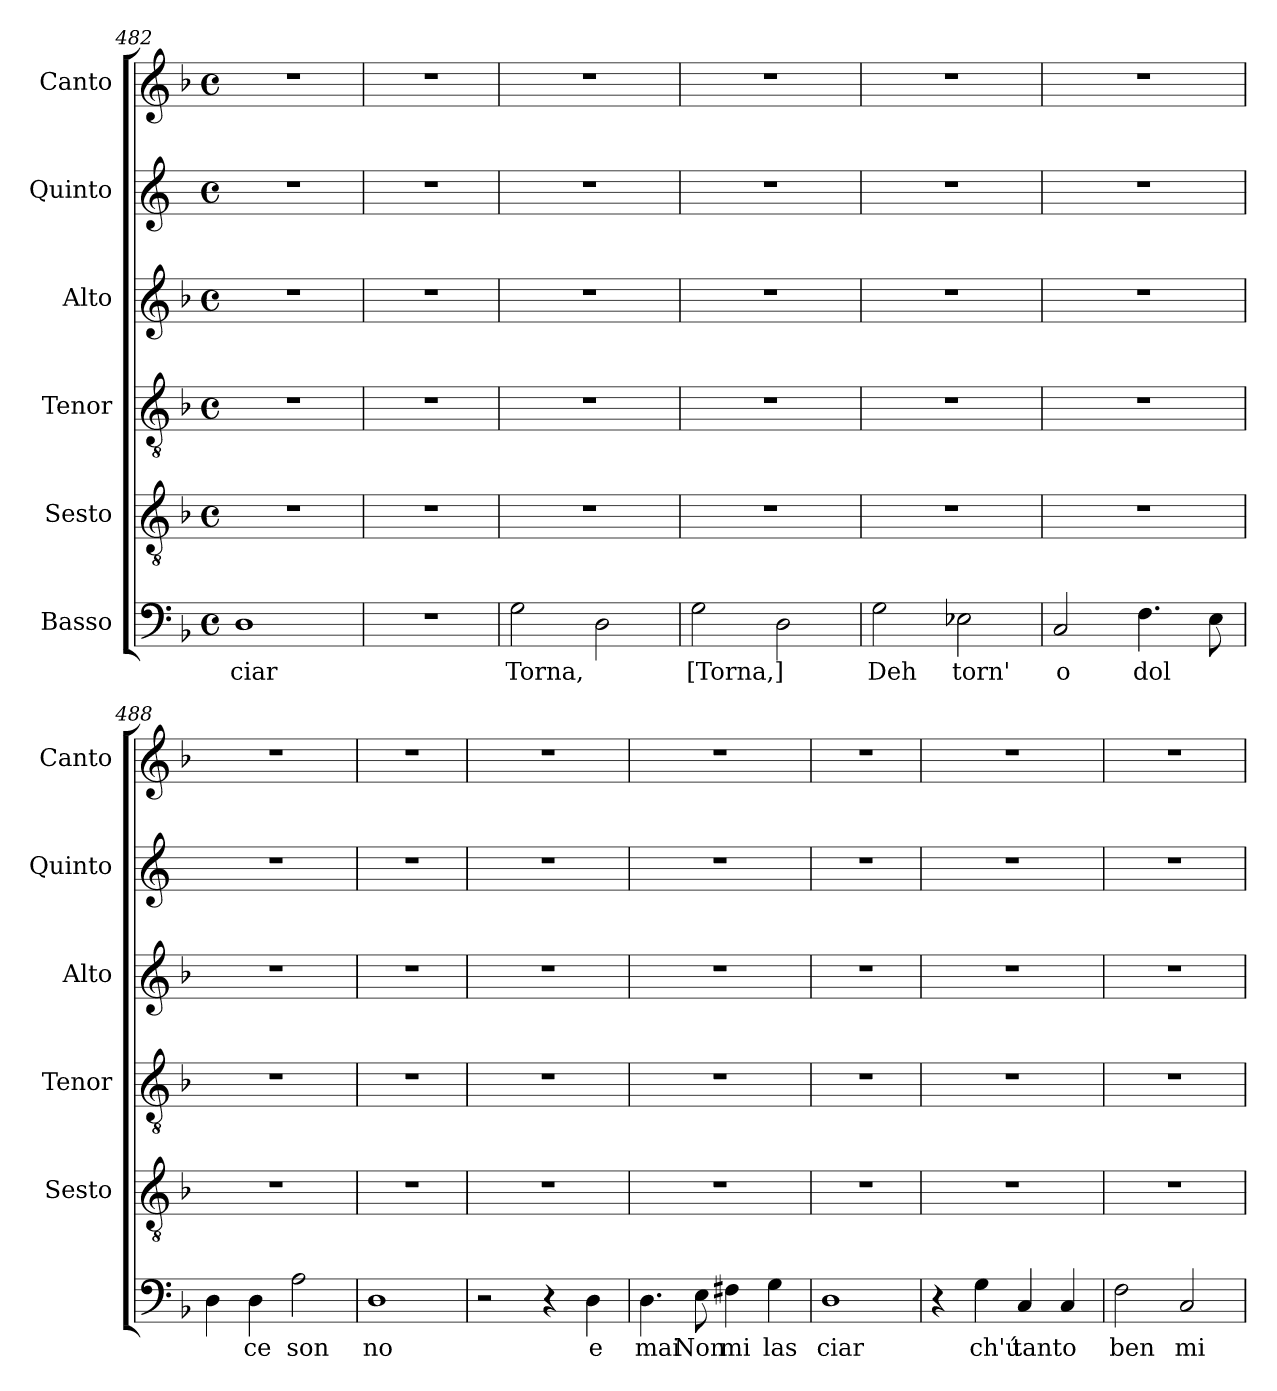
**kern	**text	**kern	**kern	**kern	**kern	**kern
*part6	*part6	*part5	*part4	*part3	*part2	*part1
*staff6	*staff6	*staff5	*staff4	*staff3	*staff2	*staff1
*I"Basso	*	*I"Sesto	*I"Tenor	*I"Alto	*I"Quinto	*I"Canto
*	*	*I'Sesto	*I'Tenor	*I'Alto	*I'Quinto	*I'Canto
*clefF4	*	*clefGv2	*clefGv2	*clefG2	*clefG2	*clefG2
*k[b-]	*	*k[b-]	*k[b-]	*k[b-]	*k[]	*k[b-]
*F:	*	*F:	*F:	*F:	*C:	*F:
*M4/4	*	*M4/4	*M4/4	*M4/4	*M4/4	*M4/4
*met(c)	*	*met(c)	*met(c)	*met(c)	*met(c)	*met(c)
=482	=482	=482	=482	=482	=482	=482
!	!LO:LY:b:cj	!	!	!	!	!
1D	ciar	1r	1r	1r	1r	1r
=483	=483	=483	=483	=483	=483	=483
1r	.	1r	1r	1r	1r	1r
=484	=484	=484	=484	=484	=484	=484
!	!LO:LY:b:cj	!	!	!	!	!
2G\	Torna,	1r	1r	1r	1r	1r
2D\	.	.	.	.	.	.
!!LO:LB:g=z
=485	=485	=485	=485	=485	=485	=485
!	!LO:LY:b:cj	!	!	!	!	!
2G\	[Torna,]	1r	1r	1r	1r	1r
2D\	.	.	.	.	.	.
=486	=486	=486	=486	=486	=486	=486
!	!LO:LY:b:cj	!	!	!	!	!
2G\	Deh	1r	1r	1r	1r	1r
!	!LO:LY:b:cj	!	!	!	!	!
2E-X\	torn'	.	.	.	.	.
=487	=487	=487	=487	=487	=487	=487
!	!LO:LY:b:cj	!	!	!	!	!
2C/	o	1r	1r	1r	1r	1r
!	!LO:LY:b	!	!	!	!	!
4.F\	dol	.	.	.	.	.
8E\	.	.	.	.	.	.
=488	=488	=488	=488	=488	=488	=488
4D\	.	1r	1r	1r	1r	1r
!	!LO:LY:b:cj	!	!	!	!	!
4D\	ce	.	.	.	.	.
!	!LO:LY:b:cj	!	!	!	!	!
2A\	son	.	.	.	.	.
=489	=489	=489	=489	=489	=489	=489
!	!LO:LY:b:cj	!	!	!	!	!
1D	no	1r	1r	1r	1r	1r
=490	=490	=490	=490	=490	=490	=490
2r	.	1r	1r	1r	1r	1r
4r	.	.	.	.	.	.
!	!LO:LY:b:cj	!	!	!	!	!
4D\	e	.	.	.	.	.
=491	=491	=491	=491	=491	=491	=491
!	!LO:LY:b:cj	!	!	!	!	!
4.D\	mai	1r	1r	1r	1r	1r
!	!LO:LY:b:cj	!	!	!	!	!
8E\	Non	.	.	.	.	.
!	!LO:LY:b:cj	!	!	!	!	!
4F#X\	mi	.	.	.	.	.
!	!LO:LY:b:cj	!	!	!	!	!
4G\	las	.	.	.	.	.
=492	=492	=492	=492	=492	=492	=492
!	!LO:LY:b:cj	!	!	!	!	!
1D	ciar	1r	1r	1r	1r	1r
=493	=493	=493	=493	=493	=493	=493
4r	.	1r	1r	1r	1r	1r
!	!LO:LY:b:cj	!	!	!	!	!
4G\	ch'ú	.	.	.	.	.
!	!LO:LY:b:cj	!	!	!	!	!
4C/	tanto	.	.	.	.	.
4C/	.	.	.	.	.	.
=494	=494	=494	=494	=494	=494	=494
!	!LO:LY:b:cj	!	!	!	!	!
2F\	ben	1r	1r	1r	1r	1r
!	!LO:LY:b:cj	!	!	!	!	!
2C/	mi	.	.	.	.	.
=	=	=	=	=	=	=
*-	*-	*-	*-	*-	*-	*-
